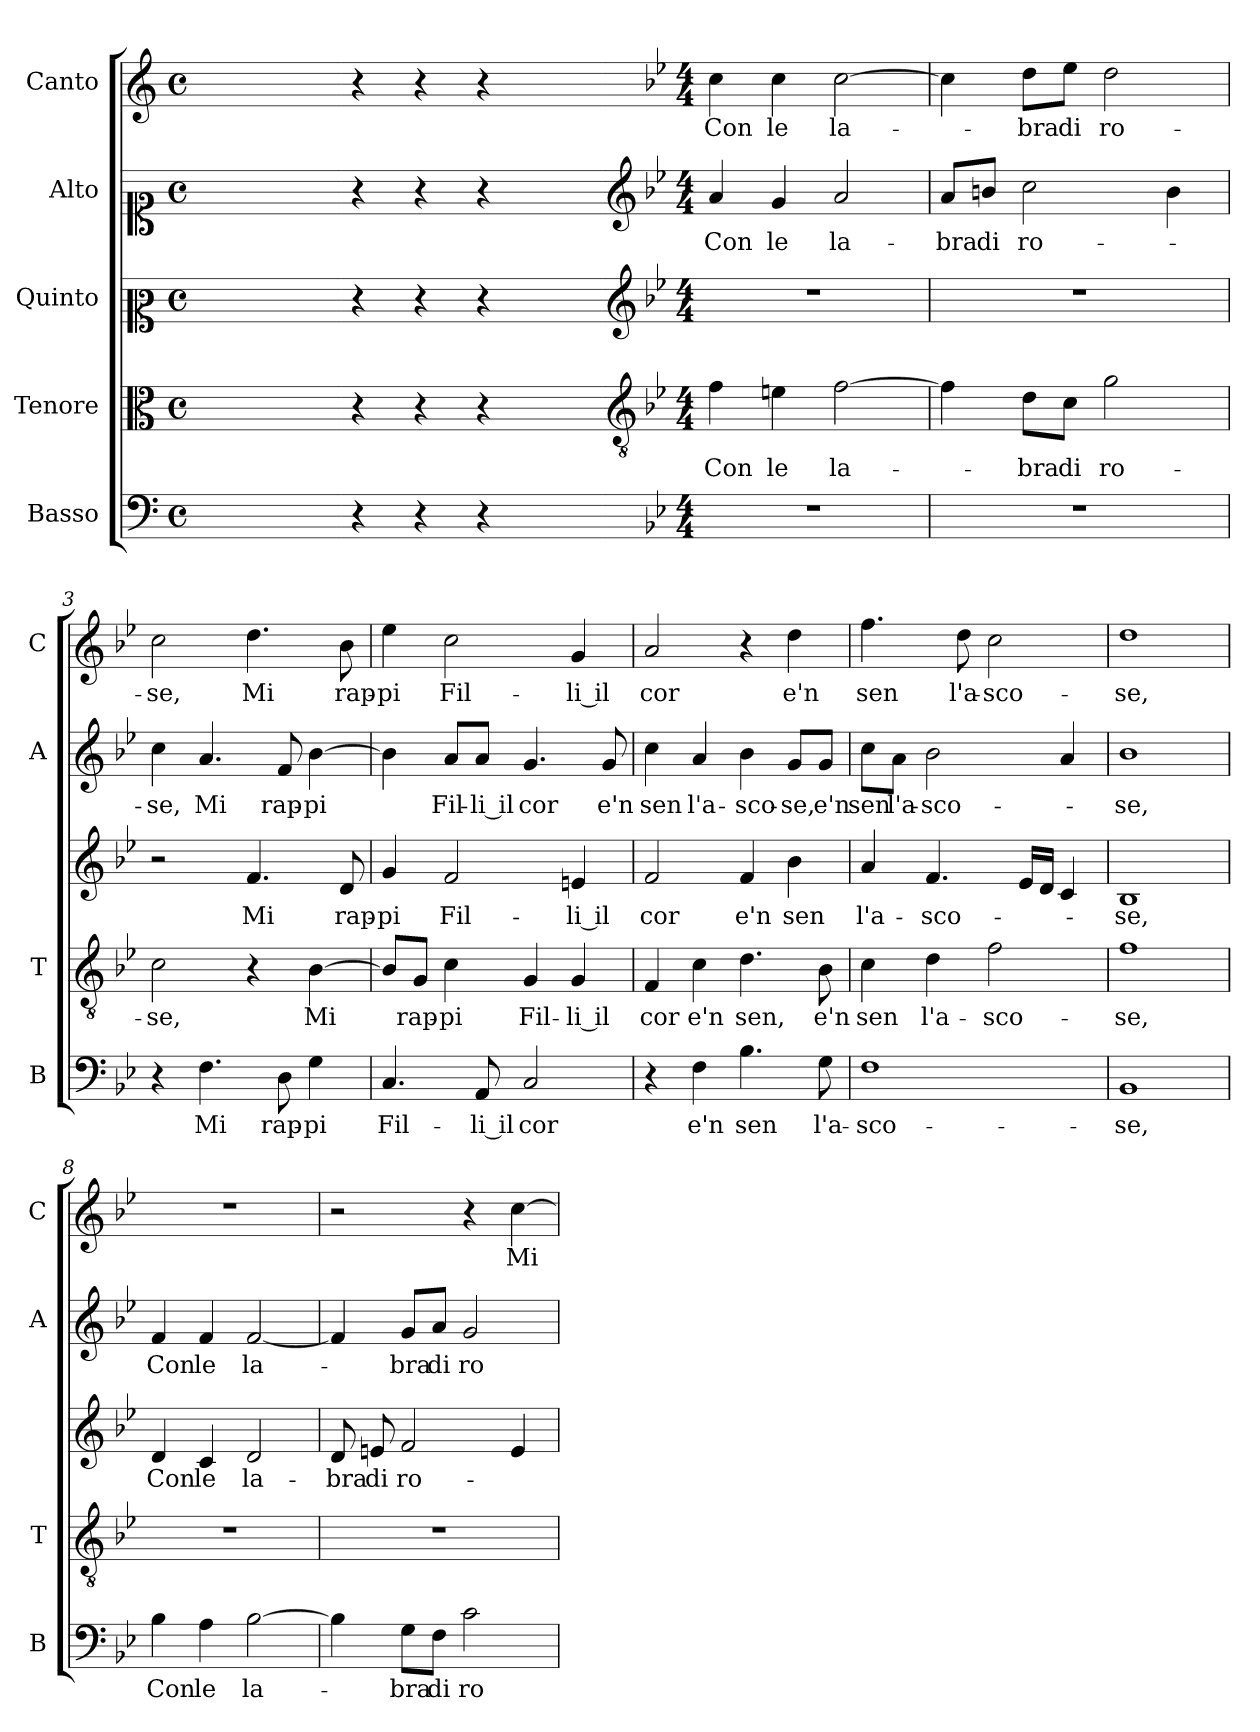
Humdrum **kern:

**kern	**text	**kern	**text	**kern	**text	**kern	**text	**kern	**text
*part5	*part5	*part4	*part4	*part3	*part3	*part2	*part2	*part1	*part1
*staff5	*staff5	*staff4	*staff4	*staff3	*staff3	*staff2	*staff2	*staff1	*staff1
*I"Basso	*	*I"Tenore	*	*I"Quinto	*	*I"Alto	*	*I"Canto	*
*I'B	*	*I'T	*	*	*	*I'A	*	*I'C	*
*clefF4	*	*clefC3	*	*clefC2	*	*clefC1	*	*clefG2	*
*k[]	*	*k[]	*	*k[]	*	*k[]	*	*k[]	*
*C:	*	*C:	*	*C:	*	*C:	*	*C:	*
*M4/4	*	*M4/4	*	*M4/4	*	*M4/4	*	*M4/4	*
*met(c)	*	*met(c)	*	*met(c)	*	*met(c)	*	*met(c)	*
=	=	=	=	=	=	=	=	=	=
1ryy	.	1ryy	.	1ryy	.	1ryy	.	1ryy	.
=1X-	=1X-	=1X-	=1X-	=1X-	=1X-	=1X-	=1X-	=1X-	=1X-
4r	.	4r	.	4r	.	4r	.	4r	.
4r	.	4r	.	4r	.	4r	.	4r	.
4r	.	4r	.	4r	.	4r	.	4r	.
4ryy	.	4ryy	.	4ryy	.	4ryy	.	4ryy	.
=1-	=1-	=1-	=1-	=1-	=1-	=1-	=1-	=1-	=1-
*	*	*clefGv2	*	*clefG2	*	*clefG2	*	*	*
*k[b-e-]	*	*k[b-e-]	*	*k[b-e-]	*	*k[b-e-]	*	*k[b-e-]	*
*B-:	*	*B-:	*	*B-:	*	*B-:	*	*B-:	*
*M4/4	*	*M4/4	*	*M4/4	*	*M4/4	*	*M4/4	*
!	!	!	!LO:LY:b	!	!	!	!LO:LY:b	!	!LO:LY:b
1r	.	4f\	Con	1r	.	4a/	Con	4cc\	Con
!	!	!	!LO:LY:b	!	!	!	!LO:LY:b	!	!LO:LY:b
.	.	4en\	le	.	.	4g/	le	4cc\	le
!	!	!	!LO:LY:b	!	!	!	!LO:LY:b	!	!LO:LY:b
.	.	[2f\	la-	.	.	2a/	la-	[2cc\	la-
=2	=2	=2	=2	=2	=2	=2	=2	=2	=2
!	!	!	!	!	!	!	!LO:LY:b	!	!
1r	.	4f\]	.	1r	.	8a/L	-bra	4cc\]	.
!	!	!	!	!	!	!	!LO:LY:b	!	!
.	.	.	.	.	.	8bn/J	di	.	.
!	!	!	!LO:LY:b	!	!	!	!LO:LY:b	!	!LO:LY:b
.	.	8d\L	-bra	.	.	2cc\	ro-	8dd\L	-bra
!	!	!	!LO:LY:b	!	!	!	!	!	!LO:LY:b
.	.	8c\J	di	.	.	.	.	8ee-\J	di
!	!	!	!LO:LY:b	!	!	!	!	!	!LO:LY:b
.	.	2g\	ro-	.	.	.	.	2dd\	ro-
.	.	.	.	.	.	4b\	.	.	.
=3	=3	=3	=3	=3	=3	=3	=3	=3	=3
!	!	!	!LO:LY:b	!	!	!	!LO:LY:b	!	!LO:LY:b
4r	.	2c\	-se,	2r	.	4cc\	-se,	2cc\	-se,
!	!LO:LY:b	!	!	!	!	!	!LO:LY:b	!	!
4.F\	Mi	.	.	.	.	4.a/	Mi	.	.
!	!	!	!	!	!LO:LY:b	!	!	!	!LO:LY:b
.	.	4r	.	4.f/	Mi	.	.	4.dd\	Mi
!	!LO:LY:b	!	!	!	!	!	!LO:LY:b	!	!
8D\	rap-	.	.	.	.	8f/	rap-	.	.
!	!LO:LY:b	!	!LO:LY:b	!	!	!	!LO:LY:b	!	!
4G\	-pi	[4B-\	Mi	.	.	[4b-\	-pi	.	.
!	!	!	!	!	!LO:LY:b	!	!	!	!LO:LY:b
.	.	.	.	8d/	rap-	.	.	8b-\	rap-
=4	=4	=4	=4	=4	=4	=4	=4	=4	=4
!	!LO:LY:b	!	!	!	!LO:LY:b	!	!	!	!LO:LY:b
4.C/	Fil-	8B-/L]	.	4g/	-pi	4b-\]	.	4ee-\	-pi
!	!	!	!LO:LY:b	!	!	!	!	!	!
.	.	8G/J	rap-	.	.	.	.	.	.
!	!	!	!LO:LY:b	!	!LO:LY:b	!	!LO:LY:b	!	!LO:LY:b
.	.	4c\	-pi	2f/	Fil-	8a/L	Fil-	2cc\	Fil-
!	!LO:LY:b	!	!	!	!	!	!LO:LY:b	!	!
8AA/	-li il	.	.	.	.	8a/J	-li il	.	.
!	!LO:LY:b	!	!LO:LY:b	!	!	!	!LO:LY:b	!	!
2C/	cor	4G/	Fil-	.	.	4.g/	cor	.	.
!	!	!	!LO:LY:b	!	!LO:LY:b	!	!	!	!LO:LY:b
.	.	4G/	-li il	4en/	-li il	.	.	4g/	-li il
!	!	!	!	!	!	!	!LO:LY:b	!	!
.	.	.	.	.	.	8g/	e'n	.	.
=5	=5	=5	=5	=5	=5	=5	=5	=5	=5
!	!	!	!LO:LY:b	!	!LO:LY:b	!	!LO:LY:b	!	!LO:LY:b
4r	.	4F/	cor	2f/	cor	4cc\	sen	2a/	cor
!	!LO:LY:b	!	!LO:LY:b	!	!	!	!LO:LY:b	!	!
4F\	e'n	4c\	e'n	.	.	4a/	l'a-	.	.
!	!LO:LY:b	!	!LO:LY:b	!	!LO:LY:b	!	!LO:LY:b	!	!
4.B-\	sen	4.d\	sen,	4f/	e'n	4b-\	-sco-	4r	.
!	!	!	!	!	!LO:LY:b	!	!LO:LY:b	!	!LO:LY:b
.	.	.	.	4b-\	sen	8g/L	-se,	4dd\	e'n
!	!LO:LY:b	!	!LO:LY:b	!	!	!	!LO:LY:b	!	!
8G\	l'a-	8B-\	e'n	.	.	8g/J	e'n	.	.
!!LO:LB:g=z
=6	=6	=6	=6	=6	=6	=6	=6	=6	=6
!	!LO:LY:b	!	!LO:LY:b	!	!LO:LY:b	!	!LO:LY:b	!	!LO:LY:b
1F	-sco-	4c\	sen	4a/	l'a-	8cc\L	sen	4.ff\	sen
!	!	!	!	!	!	!	!LO:LY:b	!	!
.	.	.	.	.	.	8a\J	l'a-	.	.
!	!	!	!LO:LY:b	!	!LO:LY:b	!	!LO:LY:b	!	!
.	.	4d\	l'a-	4.f/	-sco-	2b-\	-sco-	.	.
!	!	!	!	!	!	!	!	!	!LO:LY:b
.	.	.	.	.	.	.	.	8dd\	l'a-
!	!	!	!LO:LY:b	!	!	!	!	!	!LO:LY:b
.	.	2f\	-sco-	.	.	.	.	2cc\	-sco-
.	.	.	.	16e-/LL	.	.	.	.	.
.	.	.	.	16d/JJ	.	.	.	.	.
.	.	.	.	4c/	.	4a/	.	.	.
=7	=7	=7	=7	=7	=7	=7	=7	=7	=7
!	!LO:LY:b	!	!LO:LY:b	!	!LO:LY:b	!	!LO:LY:b	!	!LO:LY:b
1BB-	-se,	1f	-se,	1B-	-se,	1b-	-se,	1dd	-se,
=8	=8	=8	=8	=8	=8	=8	=8	=8	=8
!	!LO:LY:b	!	!	!	!LO:LY:b	!	!LO:LY:b	!	!
4B-\	Con	1r	.	4d/	Con	4f/	Con	1r	.
!	!LO:LY:b	!	!	!	!LO:LY:b	!	!LO:LY:b	!	!
4A\	le	.	.	4c/	le	4f/	le	.	.
!	!LO:LY:b	!	!	!	!LO:LY:b	!	!LO:LY:b	!	!
[2B-\	la-	.	.	2d/	la-	[2f/	la-	.	.
=9	=9	=9	=9	=9	=9	=9	=9	=9	=9
!	!	!	!	!	!LO:LY:b	!	!	!	!
4B-\]	.	1r	.	8d/	-bra	4f/]	.	2r	.
!	!	!	!	!	!LO:LY:b	!	!	!	!
.	.	.	.	8en/	di	.	.	.	.
!	!LO:LY:b	!	!	!	!LO:LY:b	!	!LO:LY:b	!	!
8G\L	-bra	.	.	2f/	ro-	8g/L	-bra	.	.
!	!LO:LY:b	!	!	!	!	!	!LO:LY:b	!	!
8F\J	di	.	.	.	.	8a/J	di	.	.
!	!LO:LY:b	!	!	!	!	!	!LO:LY:b	!	!
2c\	ro-	.	.	.	.	2g/	ro-	4r	.
!	!	!	!	!	!	!	!	!	!LO:LY:b
.	.	.	.	4e/	.	.	.	[4cc\	Mi
=	=	=	=	=	=	=	=	=	=
*-	*-	*-	*-	*-	*-	*-	*-	*-	*-
